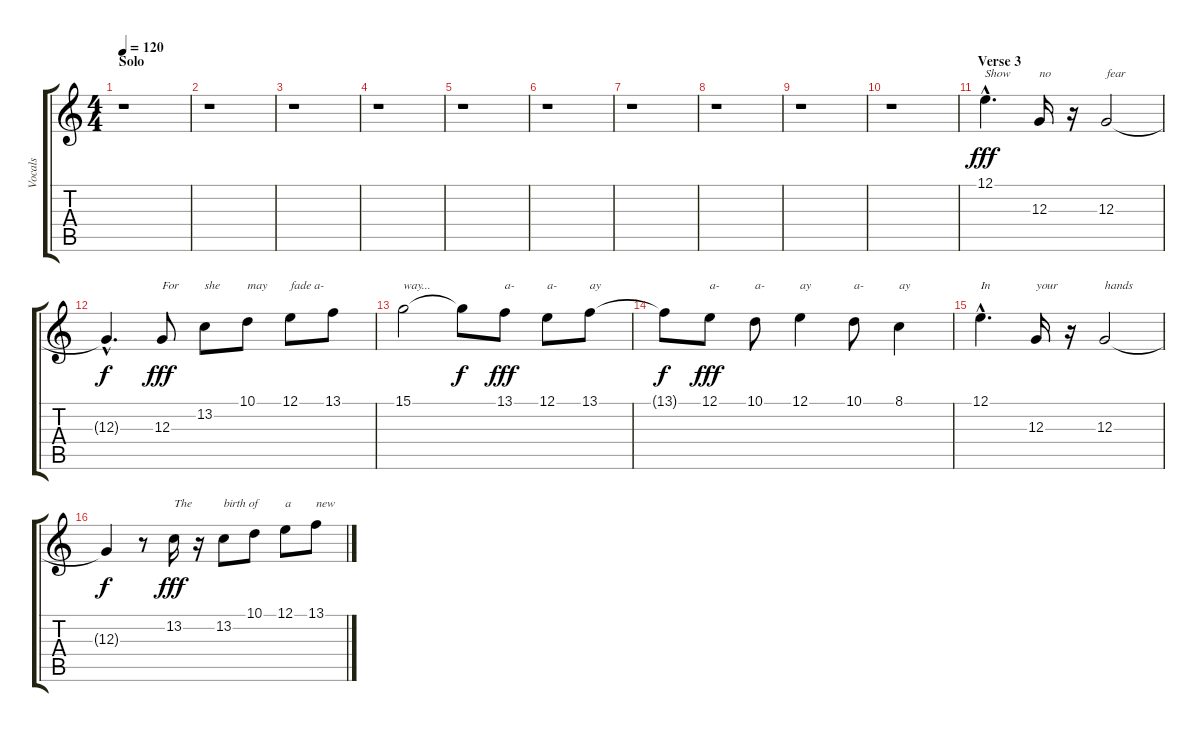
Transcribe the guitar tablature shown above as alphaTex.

\track ("Vocals" "Vocals") {instrument pad1newage}
\staff {score tabs}
\tuning (E4 B3 G3 D3 A2 E2) {hide}
\ts (4 4)
\section ("" "Solo")
\tempo 120
\clef g2
\ks c
r.1{dy f} |
r.1 |
r.1 |
r.1 |
r.1 |
r.1 |
r.1 |
r.1 |
r.1 |
r.1 |
\section ("" "Verse 3")
12.1{hac}.4{d txt "Show" dy fff} 12.3.16{txt "no"} r.16 12.3.2{txt "fear"} |
12.3{hac t}.4{d dy f} 12.3.8{txt "For" dy fff} 13.2.8{txt "she"} 10.1.8{txt "may"} 12.1.8{txt "fade a-"} 13.1.8 |
15.1.2{txt "way..."} 15.1{t}.8{dy f} 13.1.8{txt "a-" dy fff} 12.1.8{txt "a-"} 13.1.8{txt "ay"} |
13.1{t}.8{dy f} 12.1.8{txt "a-" dy fff} 10.1.8{txt "a-"} 12.1.4{txt "ay"} 10.1.8{txt "a-"} 8.1.4{txt "ay"} |
12.1{hac}.4{d txt "In"} 12.3.16{txt "your"} r.16 12.3.2{txt "hands"} |
12.3{t}.4{dy f} r.8 13.2.16{txt "The" dy fff} r.16 13.2.8{txt "birth of"} 10.1.8 12.1.8{txt "a"} 13.1.8{txt "new"}
